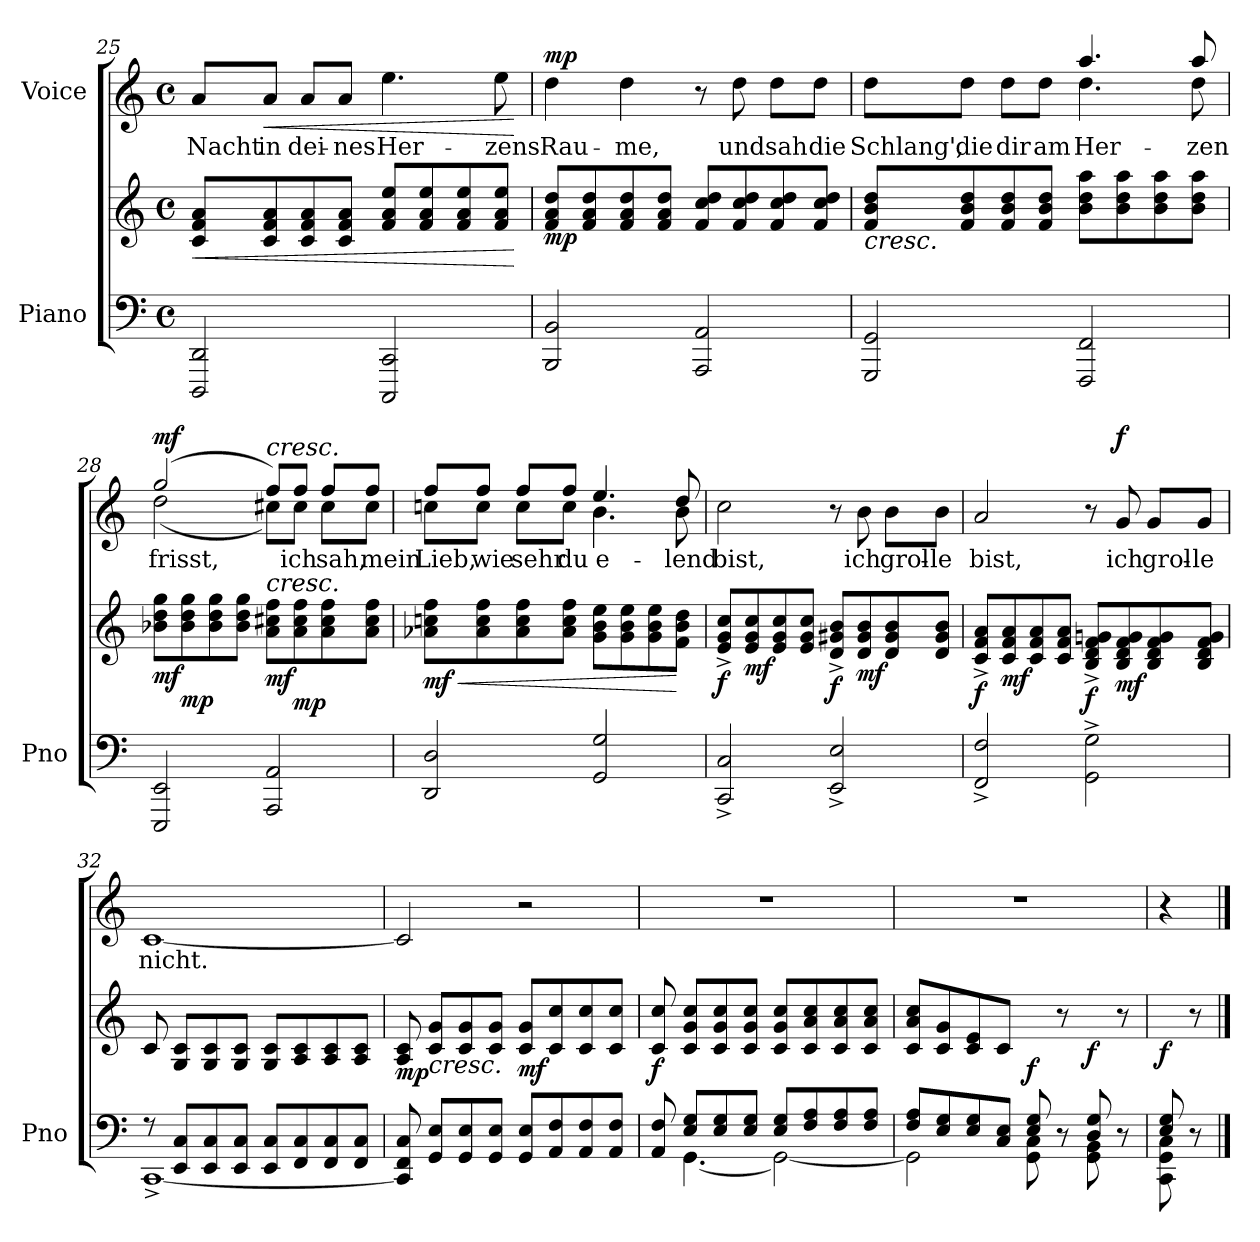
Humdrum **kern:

**kern	**kern	**dynam	**kern	**text	**dynam
*part2	*part2	*part2	*part1	*part1	*part1
*staff3	*staff2	*staff2/3	*staff1	*staff1	*staff1
*I"Piano	*	*	*I"Voice	*	*
*I'Pno	*	*	*	*	*
!!LO:PB:g=z
*clefF4	*clefG2	*	*clefG2	*	*
*k[]	*k[]	*	*k[]	*	*
*M4/4	*M4/4	*	*M4/4	*	*
*met(c)	*met(c)	*	*met(c)	*	*
=25	=25	=25	=25	=25	=25
!	!	!LO:HP:b	!	!LO:LY:b	!
2DDD/ 2DD/	8c/ 8f/ 8a/L	<	8a/L	Nacht	.
!	!	!	!	!LO:LY:b	!LO:HP:b
.	8c/ 8f/ 8a/	.	8a/J	in	<
!	!	!	!	!LO:LY:b	!
.	8c/ 8f/ 8a/	.	8a/L	dei-	.
!	!	!	!	!LO:LY:b	!
.	8c/ 8f/ 8a/J	.	8a/J	-nes	.
!	!	!	!	!LO:LY:b	!
2CCC/ 2CC/	8f/ 8a/ 8ee/L	.	4.ee\	Her-	.
.	8f/ 8a/ 8ee/	.	.	.	.
.	8f/ 8a/ 8ee/	.	.	.	.
!	!	!	!	!LO:LY:b	!
.	8f/ 8a/ 8ee/J	.	8ee\	-zens	.
.	.	[	.	.	[
=26	=26	=26	=26	=26	=26
!	!	!LO:DY:b	!	!LO:LY:b	!LO:DY:a
2BBB/ 2BB/	8f/ 8a/ 8dd/L	mp	4dd\	Rau-	mp
.	8f/ 8a/ 8dd/	.	.	.	.
!	!	!	!	!LO:LY:b	!
.	8f/ 8a/ 8dd/	.	4dd\	-me,	.
.	8f/ 8a/ 8dd/J	.	.	.	.
2AAA/ 2AA/	8f/ 8cc/ 8dd/L	.	8r	.	.
!	!	!	!	!LO:LY:b	!
.	8f/ 8cc/ 8dd/	.	8dd\	und	.
!	!	!	!	!LO:LY:b	!
.	8f/ 8cc/ 8dd/	.	8dd\L	sah	.
!	!	!	!	!LO:LY:b	!
.	8f/ 8cc/ 8dd/J	.	8dd\J	die	.
=27	=27	=27	=27	=27	=27
!	!	!	!LO:TX:a:i:t=cresc.	!	!
!	!LO:TX:b:i:t=cresc.	!	!	!	!
!	!	!	!	!LO:LY:b	!
*	*	*	*^	*	*
2GGG/ 2GG/	8f/ 8b/ 8dd/L	.	8dd\L	2ryy	Schlang',	.
!	!	!	!	!	!LO:LY:b	!
.	8f/ 8b/ 8dd/	.	8dd\J	.	die	.
!	!	!	!	!	!LO:LY:b	!
.	8f/ 8b/ 8dd/	.	8dd\L	.	dir	.
!	!	!	!	!	!LO:LY:b	!
.	8f/ 8b/ 8dd/J	.	8dd\J	.	am	.
!	!	!	!	!	!LO:LY:b	!
2FFF/ 2FF/	8b\ 8dd\ 8aa\L	.	4.dd\	4.aa/	Her-	.
.	8b\ 8dd\ 8aa\	.	.	.	.	.
.	8b\ 8dd\ 8aa\	.	.	.	.	.
!	!	!	!	!	!LO:LY:b	!
.	8b\ 8dd\ 8aa\J	.	8dd\	8aa/	-zen	.
=28	=28	=28	=28	=28	=28	=28
!	!	!LO:DY:b	!	!	!LO:LY:b	!LO:DY:a
2EEE/ 2EE/	8b-X\ 8dd\ 8gg\L	mf	(>2gg/	(<2dd\	frisst,	mf
!	!	!LO:DY:b	!	!	!	!
.	8b-\ 8dd\ 8gg\	mp	.	.	.	.
.	8b-\ 8dd\ 8gg\	.	.	.	.	.
.	8b-\ 8dd\ 8gg\J	.	.	.	.	.
*	*	*	*MM63	*	*	*
!	!	!	!LO:TX:a:i:t=cresc.	!	!	!
!	!LO:TX:a:i:t=cresc.	!	!	!	!	!
!	!	!LO:DY:b	!	!	!	!
2AAA/ 2AA/	8a\ 8cc#X\ 8ff\L	mf	8ff/L)	8cc#X\L)	.	.
!	!	!LO:DY:b	!	!	!LO:LY:b	!
.	8a\ 8cc#\ 8ff\	mp	8ff/J	8cc#\J	ich	.
*	*	*	*MM62	*	*	*
!	!	!	!	!	!LO:LY:b	!
.	8a\ 8cc#\ 8ff\	.	8ff/L	8cc#\L	sah,	.
!	!	!	!	!	!LO:LY:b	!
.	8a\ 8cc#\ 8ff\J	.	8ff/J	8cc#\J	mein	.
*	*	*	*v	*v	*	*
!!LO:LB:g=z
=29	=29	=29	=29	=29	=29
*	*	*	*MM60	*	*
*	*	*	*^	*	*
!	!	!LO:HP:b	!	!	!LO:LY:b	!
!	!	!LO:DY:n=1:b	!	!	!	!
*	*	*	*	*^	*	*
2DD/ 2D/	8a-X\ 8ccn\ 8ff\L	< mf	8ff/L	8ccn\L	2.ryy	Lieb,	.
!	!	!	!	!	!	!LO:LY:b	!
.	8a-\ 8cc\ 8ff\	.	8ff/J	8cc\J	.	wie	.
*	*	*	*MM58	*	*	*	*
!	!	!	!	!	!	!LO:LY:b	!
.	8a-\ 8cc\ 8ff\	.	8ff/L	8cc\L	.	sehr	.
!	!	!	!	!	!	!LO:LY:b	!
.	8a-\ 8cc\ 8ff\J	.	8ff/J	8cc\J	.	du	.
*	*	*	*MM56	*	*	*	*
!	!	!	!	!	!	!LO:LY:b	!
2GG/ 2G/	8g\ 8b\ 8ee\L	.	4.ee/	4.b\	.	e-	.
.	8g\ 8b\ 8ee\	.	.	.	.	.	.
*	*	*	*MM54	*	*	*	*
.	8g\ 8b\ 8ee\	.	.	.	4ryy	.	.
!	!	!	!	!	!	!LO:LY:b	!
.	8f\ 8b\ 8dd\J	[	8dd/	8b\	.	-lend	.
=30	=30	=30	=30	=30	=30	=30	=30
!	!	!LO:DY:b	!	!	!	!LO:LY:b	!
*	*	*	*v	*v	*v	*	*
2CC/^ 2C/^	8e/^ 8g/^ 8cc/^L	f	2cc\	bist,	.
!	!	!LO:DY:b	!	!	!
.	8e/ 8g/ 8cc/	mf	.	.	.
.	8e/ 8g/ 8cc/	.	.	.	.
.	8e/ 8g/ 8cc/J	.	.	.	.
*	*	*	*MM56	*	*
!	!	!LO:DY:b	!	!	!
2EE/^ 2E/^	8d/^ 8g#X/^ 8b/^L	f	8r	.	.
!	!	!LO:DY:b	!	!LO:LY:b	!
.	8d/ 8g#/ 8b/	mf	8b\	ich	.
!	!	!	!	!LO:LY:b	!
.	8d/ 8g#/ 8b/	.	8b\L	grol-	.
!	!	!	!	!LO:LY:b	!
.	8d/ 8g#/ 8b/J	.	8b\J	-le	.
=31	=31	=31	=31	=31	=31
!	!	!LO:DY:b	!	!LO:LY:b	!
2FF/^ 2F/^	8c/^ 8f/^ 8a/^L	f	2a/	bist,	.
!	!	!LO:DY:b	!	!	!
.	8c/ 8f/ 8a/	mf	.	.	.
.	8c/ 8f/ 8a/	.	.	.	.
.	8c/ 8f/ 8a/J	.	.	.	.
!	!	!LO:DY:b	!	!	!
2GG\^ 2G\^	8B/^ 8d/^ 8f/^ 8gn/^L	f	8r	.	.
!	!	!LO:DY:b	!	!LO:LY:b	!LO:DY:a
.	8B/ 8d/ 8f/ 8g/	mf	8g/	ich	f
!	!	!	!	!LO:LY:b	!
.	8B/ 8d/ 8f/ 8g/	.	8g/L	grol-	.
!	!	!	!	!LO:LY:b	!
.	8B/ 8d/ 8f/ 8g/J	.	8g/J	-le	.
=32	=32	=32	=32	=32	=32
*^	*	*	*	*	*
!	!	!	!	!	!LO:LY:b	!
8r	[1CC^	8c/	.	[1c	nicht.	.
8EE/ 8C/L	.	8G/ 8c/L	.	.	.	.
8EE/ 8C/	.	8G/ 8c/	.	.	.	.
8EE/ 8C/J	.	8G/ 8c/J	.	.	.	.
8EE/ 8C/L	.	8G/ 8c/L	.	.	.	.
8FF/ 8C/	.	8A/ 8c/	.	.	.	.
8FF/ 8C/	.	8A/ 8c/	.	.	.	.
8FF/ 8C/J	.	8A/ 8c/J	.	.	.	.
*v	*v	*	*	*	*	*
!!LO:LB:g=z
=33	=33	=33	=33	=33	=33
!	!	!LO:DY:b	!	!	!
8CC/] 8FF/ 8C/	8A/ 8c/	mp	2c/]	.	.
!	!	!LO:HP:b	!	!	!
8GG/ 8E/L	8c/ 8g/L	<	.	.	.
8GG/ 8E/	8c/ 8g/	.	.	.	.
8GG/ 8E/J	8c/ 8g/J	.	.	.	.
!	!	!LO:DY:b	!	!	!
8GG/ 8E/L	8c/ 8g/L	mf	2r	.	.
8AA/ 8F/	8c/ 8cc/	.	.	.	.
8AA/ 8F/	8c/ 8cc/	.	.	.	.
8AA/ 8F/J	8c/ 8cc/J	[	.	.	.
=34	=34	=34	=34	=34	=34
*^	*	*	*	*	*
!	!	!	!LO:DY:b	!	!	!
8AA/ 8F/	8ryy	8c/ 8cc/	f	1r	.	.
8E/ 8G/L	[4.GG\	8c/ 8g/ 8cc/L	.	.	.	.
8E/ 8G/	.	8c/ 8g/ 8cc/	.	.	.	.
8E/ 8G/J	.	8c/ 8g/ 8cc/J	.	.	.	.
8E/ 8G/L	2GG\_	8c/ 8g/ 8cc/L	.	.	.	.
8F/ 8A/	.	8c/ 8a/ 8cc/	.	.	.	.
8F/ 8A/	.	8c/ 8a/ 8cc/	.	.	.	.
8F/ 8A/J	.	8c/ 8a/ 8cc/J	.	.	.	.
=35	=35	=35	=35	=35	=35	=35
*	*^	*	*	*	*	*
2ryy	8F/ 8A/L	2GG\]	8c/ 8a/ 8cc/L	.	1r	.	.
.	8E/ 8G/	.	8c/ 8g/	.	.	.	.
.	8E/ 8G/	.	8c/ 8e/	.	.	.	.
.	8C/ 8E/J	.	8c/J	.	.	.	.
!	!	!	!	!LO:DY:b	!	!	!
8E/ 8G/	8GG\ 8C\	2ryy	8ryy	f	.	.	.
8ryy	8r	.	8r	.	.	.	.
!	!	!	!	!LO:DY:b	!	!	!
8D/ 8G/	8GG\ 8BB\	.	8ryy	f	.	.	.
8ryy	8r	.	8r	.	.	.	.
*	*v	*v	*	*	*	*	*
=36	=36	=36	=36	=36	=36	=36
!	!	!	!LO:DY:b	!	!	!
8E/ 8G/	8CC\ 8GG\ 8C\	8ryy	f	4r	.	.
8ryy	8r	8r	.	.	.	.
*v	*v	*	*	*	*	*
==	==	==	==	==	==
*-	*-	*-	*-	*-	*-
